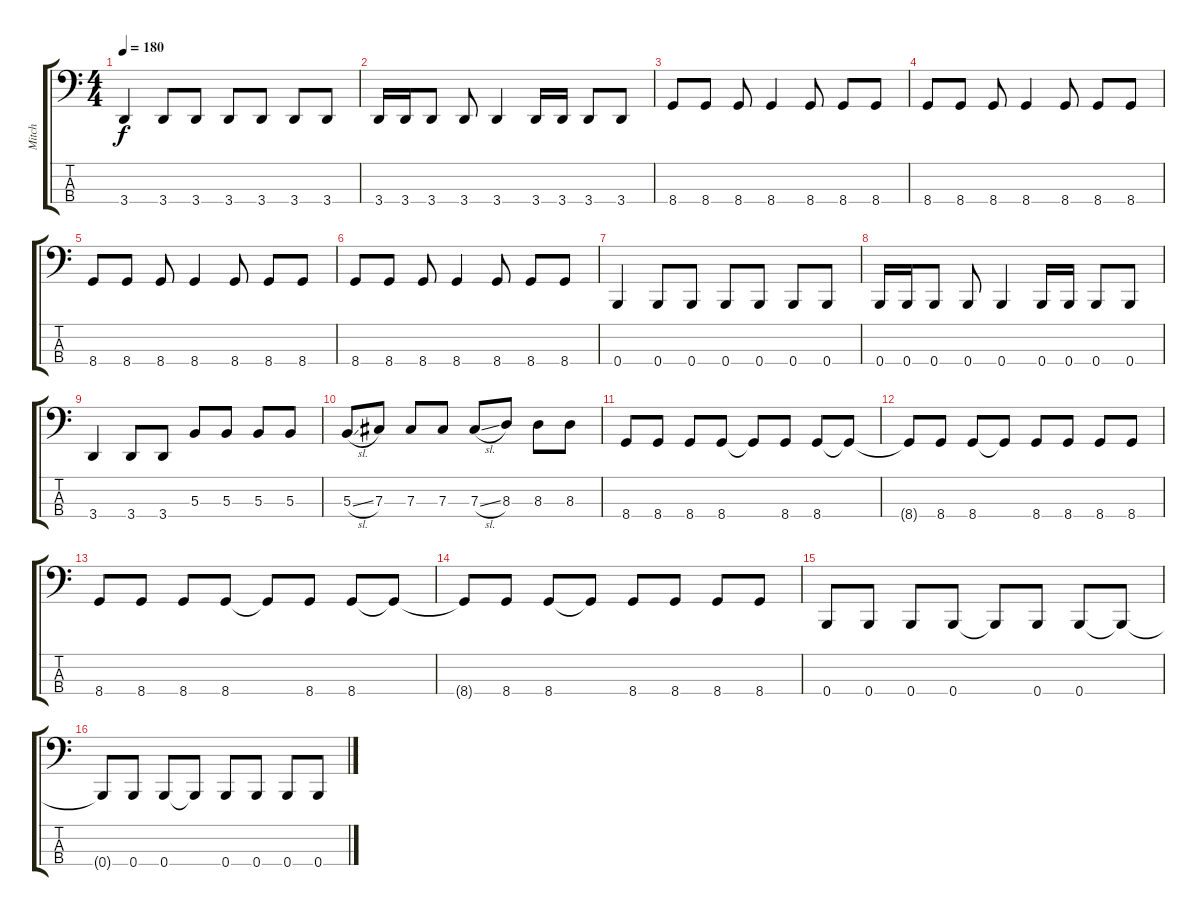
\track ("Mitch" "Mitch") {instrument electricbasspick}
\staff {score tabs}
\tuning (E2 B1 Gb1 B0) {hide}
\ts (4 4)
\tempo 180
\clef f4
\ks c
3.4.4{dy f} 3.4.8 3.4.8 3.4.8 3.4.8 3.4.8 3.4.8 |
3.4.16 3.4.16 3.4.8 3.4.8 3.4.4 3.4.16 3.4.16 3.4.8 3.4.8 |
8.4.8 8.4.8 8.4.8 8.4.4 8.4.8 8.4.8 8.4.8 |
8.4.8 8.4.8 8.4.8 8.4.4 8.4.8 8.4.8 8.4.8 |
8.4.8 8.4.8 8.4.8 8.4.4 8.4.8 8.4.8 8.4.8 |
8.4.8 8.4.8 8.4.8 8.4.4 8.4.8 8.4.8 8.4.8 |
0.4.4 0.4.8 0.4.8 0.4.8 0.4.8 0.4.8 0.4.8 |
0.4.16 0.4.16 0.4.8 0.4.8 0.4.4 0.4.16 0.4.16 0.4.8 0.4.8 |
3.4.4 3.4.8 3.4.8 5.3.8 5.3.8 5.3.8 5.3.8 |
5.3{sl}.8 7.3.8 7.3.8 7.3.8 7.3{sl}.8 8.3.8 8.3.8 8.3.8 |
8.4.8 8.4.8 8.4.8 8.4.8 8.4{t}.8 8.4.8 8.4.8 8.4{t}.8 |
8.4{t}.8 8.4.8 8.4.8 8.4{t}.8 8.4.8 8.4.8 8.4.8 8.4.8 |
8.4.8 8.4.8 8.4.8 8.4.8 8.4{t}.8 8.4.8 8.4.8 8.4{t}.8 |
8.4{t}.8 8.4.8 8.4.8 8.4{t}.8 8.4.8 8.4.8 8.4.8 8.4.8 |
0.4.8 0.4.8 0.4.8 0.4.8 0.4{t}.8 0.4.8 0.4.8 0.4{t}.8 |
0.4{t}.8 0.4.8 0.4.8 0.4{t}.8 0.4.8 0.4.8 0.4.8 0.4.8
